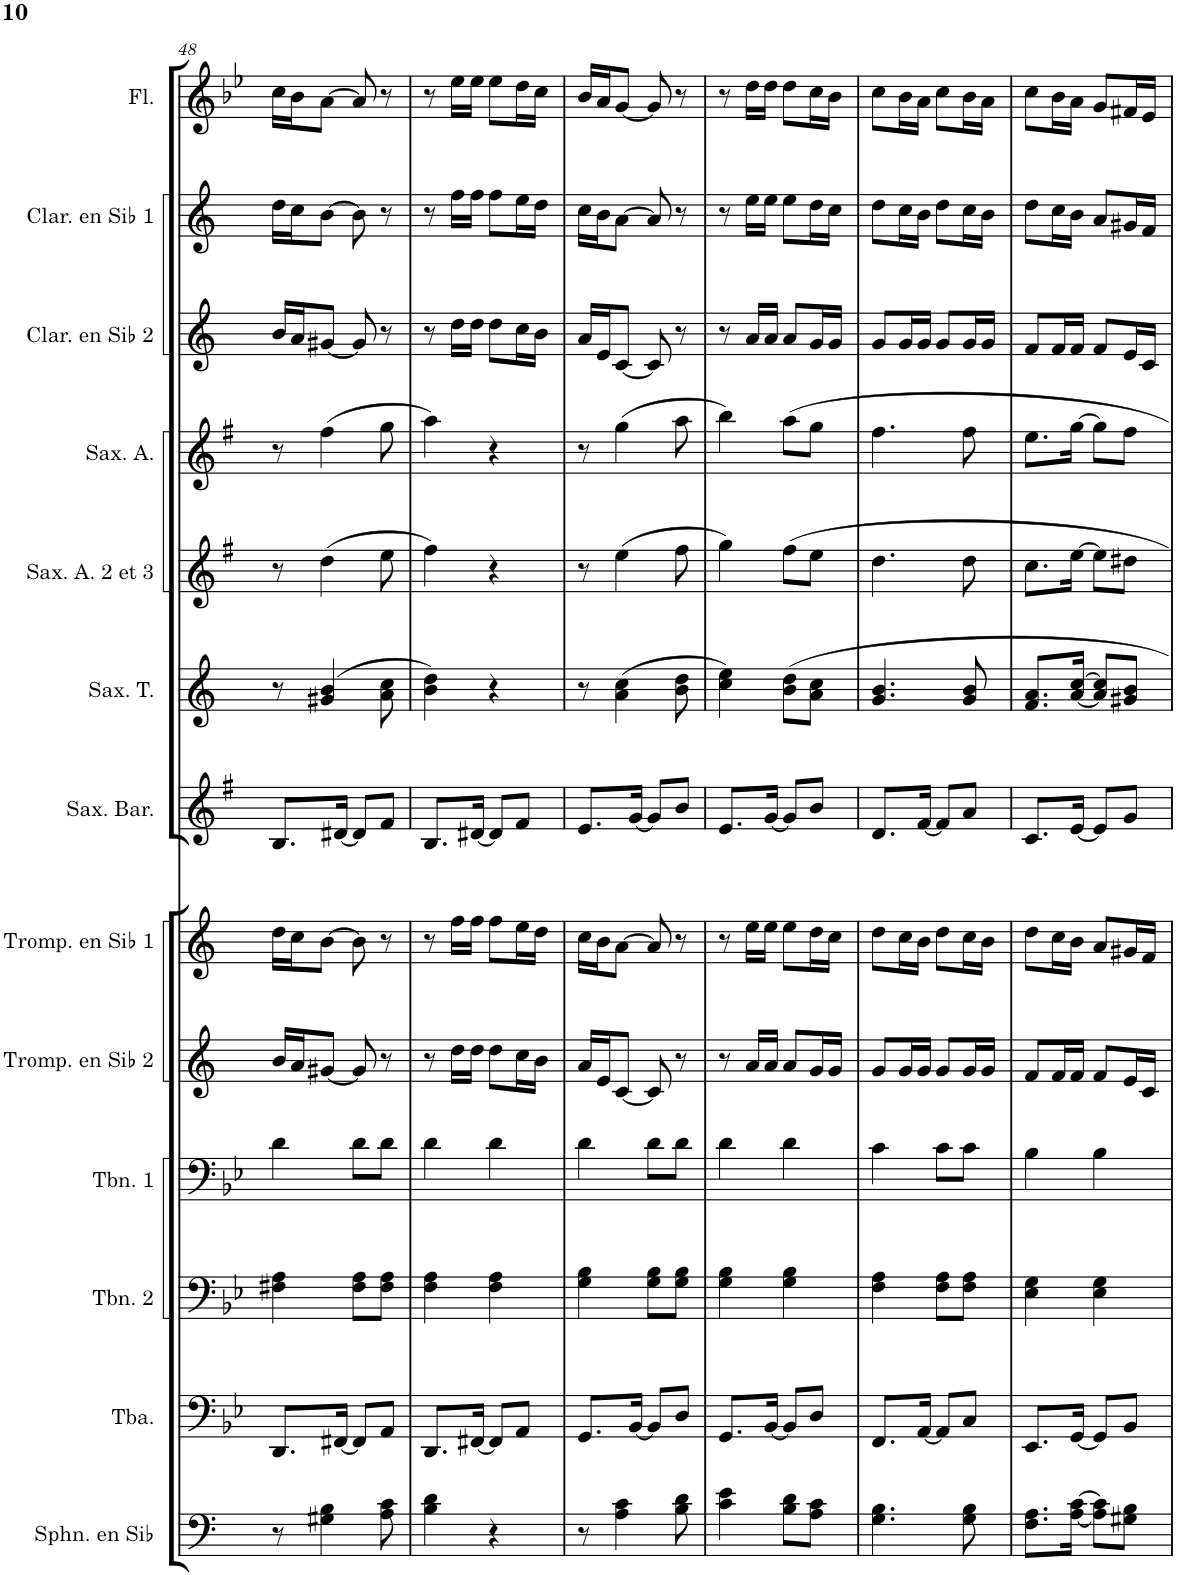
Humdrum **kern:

**kern	**kern	**kern	**kern	**kern	**kern	**kern	**kern	**kern	**kern	**kern	**kern	**kern
*part13	*part12	*part11	*part10	*part9	*part8	*part7	*part6	*part5	*part4	*part3	*part2	*part1
*staff13	*staff12	*staff11	*staff10	*staff9	*staff8	*staff7	*staff6	*staff5	*staff4	*staff3	*staff2	*staff1
*I"Sousaphone en Sib	*I"Tuba	*I"Trombone 2	*I"Trombone 1	*I"Trompette en Sib 2	*I"Trompette en Sib 1	*I"Saxophone Baryton	*I"Saxophone Ténor	*I"Saxophone Alto 2 et 3	*I"Saxophone Alto	*I"Clarinette en Sib 2	*I"Clarinette en Sib 1	*I"Flûte
*I'Sphn. en Sib	*I'Tba.	*I'Tbn. 2	*I'Tbn. 1	*I'Tromp. en Sib 2	*I'Tromp. en Sib 1	*I'Sax. Bar.	*I'Sax. T.	*I'Sax. A. 2 et 3	*I'Sax. A.	*I'Clar. en Sib 2	*I'Clar. en Sib 1	*I'Fl.
!!LO:PB:g=z
*clefF4	*clefF4	*clefF4	*clefF4	*clefG2	*clefG2	*clefG2	*clefG2	*clefG2	*clefG2	*clefG2	*clefG2	*clefG2
*Trd8c14	*	*	*	*Trd1c2	*Trd1c2	*Trd12c21	*Trd8c14	*Trd5c9	*Trd5c9	*Trd1c2	*Trd1c2	*
*k[]	*k[b-e-]	*k[b-e-]	*k[b-e-]	*k[]	*k[]	*k[f#]	*k[]	*k[f#]	*k[f#]	*k[]	*k[]	*k[b-e-]
*M2/4	*M2/4	*M2/4	*M2/4	*M2/4	*M2/4	*M2/4	*M2/4	*M2/4	*M2/4	*M2/4	*M2/4	*M2/4
=48	=48	=48	=48	=48	=48	=48	=48	=48	=48	=48	=48	=48
8r	8.DD/L	4F#X\ 4A\	4d\	16b/LL	16dd\LL	8.B/L	8r	8r	8r	16b/LL	16dd\LL	16cc\LL
.	.	.	.	16a/J	16cc\J	.	.	.	.	16a/J	16cc\J	16b-\J
4G#X\ 4B\	.	.	.	[8g#X/J	[8b\J	.	(4g#X/ 4b/	(4dd\	(4ff#\	[8g#X/J	[8b\J	[8a\J
.	[16FF#X/Jk	.	.	.	.	[16d#X/Jk	.	.	.	.	.	.
.	8FF#/L]	8F#\ 8A\L	8d\L	8g#/]	8b\]	8d#/L]	.	.	.	8g#/]	8b\]	8a/]
8A\ 8c\	8AA/J	8F#\ 8A\J	8d\J	8r	8r	8f#/J	8a\ 8cc\	8ee\	8gg\	8r	8r	8r
=49	=49	=49	=49	=49	=49	=49	=49	=49	=49	=49	=49	=49
4B\ 4d\	8.DD/L	4F\ 4A\	4d\	8r	8r	8.B/L	4b\ 4dd\)	4ff#\)	4aa\)	8r	8r	8r
.	.	.	.	16dd\LL	16ff\LL	.	.	.	.	16dd\LL	16ff\LL	16ee-\LL
.	[16FF#X/Jk	.	.	16dd\JJ	16ff\JJ	[16d#X/Jk	.	.	.	16dd\JJ	16ff\JJ	16ee-\JJ
4r	8FF#/L]	4F\ 4A\	4d\	8dd\L	8ff\L	8d#/L]	4r	4r	4r	8dd\L	8ff\L	8ee-\L
.	8AA/J	.	.	16cc\L	16ee\L	8f#/J	.	.	.	16cc\L	16ee\L	16dd\L
.	.	.	.	16b\JJ	16dd\JJ	.	.	.	.	16b\JJ	16dd\JJ	16cc\JJ
=50	=50	=50	=50	=50	=50	=50	=50	=50	=50	=50	=50	=50
8r	8.GG/L	4G\ 4B-\	4d\	16a/LL	16cc\LL	8.e/L	8r	8r	8r	16a/LL	16cc\LL	16b-/LL
.	.	.	.	16e/J	16b\J	.	.	.	.	16e/J	16b\J	16a/J
4A\ 4c\	.	.	.	[8c/J	[8a\J	.	(4a\ 4cc\	(4ee\	(4gg\	[8c/J	[8a\J	[8g/J
.	[16BB-/Jk	.	.	.	.	[16g/Jk	.	.	.	.	.	.
.	8BB-/L]	8G\ 8B-\L	8d\L	8c/]	8a/]	8g/L]	.	.	.	8c/]	8a/]	8g/]
8B\ 8d\	8D/J	8G\ 8B-\J	8d\J	8r	8r	8b/J	8b\ 8dd\	8ff#\	8aa\	8r	8r	8r
=51	=51	=51	=51	=51	=51	=51	=51	=51	=51	=51	=51	=51
4c\ 4e\	8.GG/L	4G\ 4B-\	4d\	8r	8r	8.e/L	4cc\ 4ee\)	4gg\)	4bb\)	8r	8r	8r
.	.	.	.	16a/LL	16ee\LL	.	.	.	.	16a/LL	16ee\LL	16dd\LL
.	[16BB-/Jk	.	.	16a/JJ	16ee\JJ	[16g/Jk	.	.	.	16a/JJ	16ee\JJ	16dd\JJ
8B\ 8d\L	8BB-/L]	4G\ 4B-\	4d\	8a/L	8ee\L	8g/L]	8b\ 8dd\L	8ff#\L	8aa\L	8a/L	8ee\L	8dd\L
8A\ 8c\J	8D/J	.	.	16g/L	16dd\L	8b/J	8a\ 8cc\J	8ee\J	8gg\J	16g/L	16dd\L	16cc\L
.	.	.	.	16g/JJ	16cc\JJ	.	.	.	.	16g/JJ	16cc\JJ	16b-\JJ
=52	=52	=52	=52	=52	=52	=52	=52	=52	=52	=52	=52	=52
4.G\ 4.B\	8.FF/L	4F\ 4A\	4c\	8g/L	8dd\L	8.d/L	4.g/ 4.b/	4.dd\	4.ff#\	8g/L	8dd\L	8cc\L
.	.	.	.	16g/L	16cc\L	.	.	.	.	16g/L	16cc\L	16b-\L
.	[16AA/Jk	.	.	16g/JJ	16b\JJ	[16f#/Jk	.	.	.	16g/JJ	16b\JJ	16a\JJ
.	8AA/L]	8F\ 8A\L	8c\L	8g/L	8dd\L	8f#/L]	.	.	.	8g/L	8dd\L	8cc\L
8G\ 8B\	8C/J	8F\ 8A\J	8c\J	16g/L	16cc\L	8a/J	8g/ 8b/	8dd\	8ff#\	16g/L	16cc\L	16b-\L
.	.	.	.	16g/JJ	16b\JJ	.	.	.	.	16g/JJ	16b\JJ	16a\JJ
=53	=53	=53	=53	=53	=53	=53	=53	=53	=53	=53	=53	=53
8.F\ 8.A\L	8.EE-/L	4E-\ 4G\	4B-\	8f/L	8dd\L	8.c/L	8.f/ 8.a/L	8.cc\L	8.ee\L	8f/L	8dd\L	8cc\L
.	.	.	.	16f/L	16cc\L	.	.	.	.	16f/L	16cc\L	16b-\L
[16A\ [16c\Jk	[16GG/Jk	.	.	16f/JJ	16b\JJ	[16e/Jk	[16a/ [16cc/Jk	[16ee\Jk	[16gg\Jk	16f/JJ	16b\JJ	16a\JJ
8A\] 8c\]L	8GG/L]	4E-\ 4G\	4B-\	8f/L	8a/L	8e/L]	8a/] 8cc/]L	8ee\L]	8gg\L]	8f/L	8a/L	8g/L
8G#X\ 8B\J	8BB-/J	.	.	16e/L	16g#X/L	8g/J	8g#X/ 8b/J	8dd#X\J	8ff#\J	16e/L	16g#X/L	16f#X/L
.	.	.	.	16c/JJ	16f/JJ	.	.	.	.	16c/JJ	16f/JJ	16e-/JJ
=	=	=	=	=	=	=	=	=	=	=	=	=
*-	*-	*-	*-	*-	*-	*-	*-	*-	*-	*-	*-	*-
